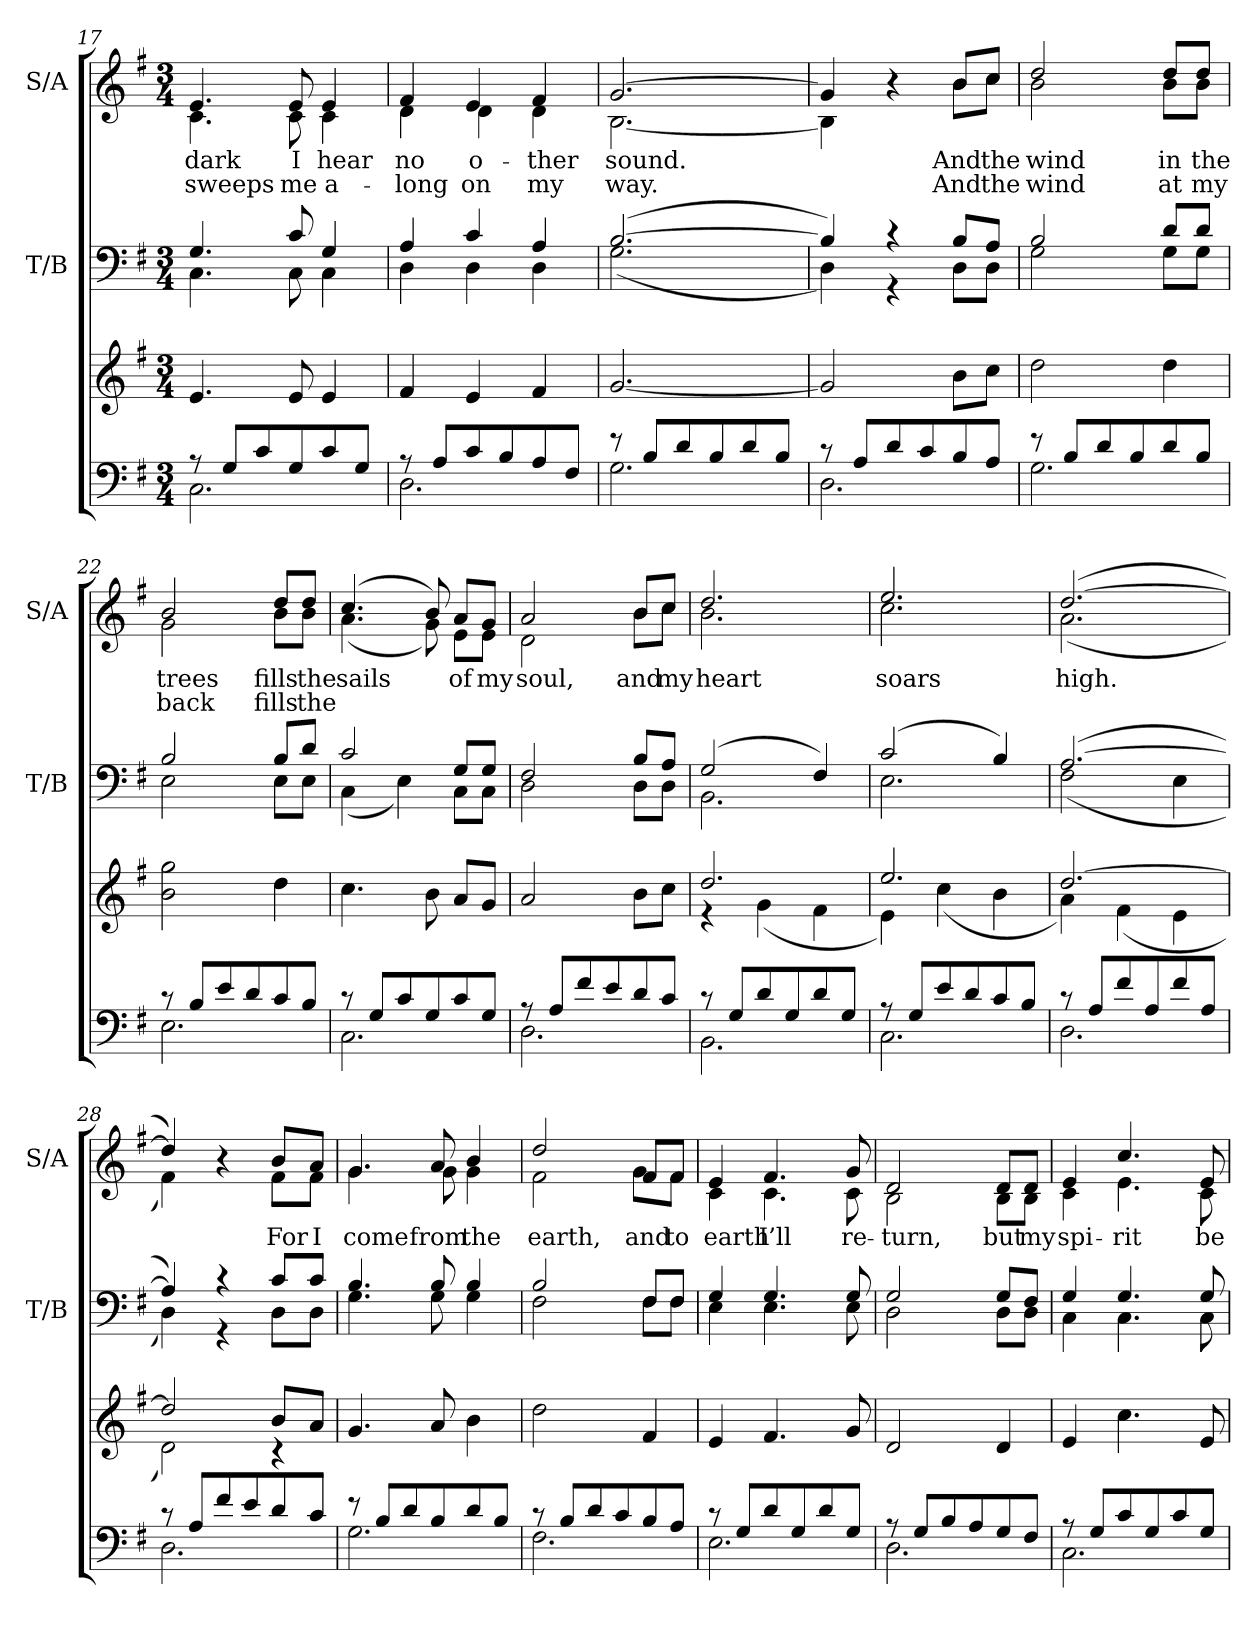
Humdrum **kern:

**kern	**kern	**kern	**kern	**text	**text
*part3	*part3	*part2	*part1	*part1	*part1
*staff4	*staff3	*staff2	*staff1	*staff1	*staff1
*	*	*I"T/B	*I"S/A	*	*
*	*	*I'T/B	*I'S/A	*	*
*clefF4	*clefG2	*clefF4	*clefG2	*	*
*k[f#]	*k[f#]	*k[f#]	*k[f#]	*	*
*M3/4	*M3/4	*M3/4	*M3/4	*	*
=17	=17	=17	=17	=17	=17
*^	*	*^	*^	*	*
8r	2.C	4.e	4.G	4.C	4.e	4.c	dark	sweeps
8GL	.	.	.	.	.	.	.	.
8c	.	.	.	.	.	.	.	.
8G	.	8e	8c	8C	8e	8c	I	me
8c	.	4e	4G	4C	4e	4c	hear	a-
8GJ	.	.	.	.	.	.	.	.
=18	=18	=18	=18	=18	=18	=18	=18	=18
8r	2.D	4f#	4A	4D	4f#	4d	no	-long
8AL	.	.	.	.	.	.	.	.
8c	.	4e	4c	4D	4e	4d	o-	on
8B	.	.	.	.	.	.	.	.
8A	.	4f#	4A	4D	4f#	4d	-ther	my
8F#J	.	.	.	.	.	.	.	.
=19	=19	=19	=19	=19	=19	=19	=19	=19
8r	2.G	[2.g	([2.B	(2.G	[2.g	[2.B	sound.	way.
8BL	.	.	.	.	.	.	.	.
8d	.	.	.	.	.	.	.	.
8B	.	.	.	.	.	.	.	.
8d	.	.	.	.	.	.	.	.
8BJ	.	.	.	.	.	.	.	.
=20	=20	=20	=20	=20	=20	=20	=20	=20
8r	2.D	2g]	4B])	4D)	4g]	4B]	.	.
8AL	.	.	.	.	.	.	.	.
8d	.	.	4r	4r	4ryy	4r	.	.
8c	.	.	.	.	.	.	.	.
8B	.	8bL	8BL	8DL	8bL	8bL	And	And
8AJ	.	8ccJ	8AJ	8DJ	8ccJ	8ccJ	the	the
!!LO:PB:g=z	!!
=21	=21	=21	=21	=21	=21	=21	=21	=21
8r	2.G	2dd	2B	2G	2dd	2b	wind	wind
8BL	.	.	.	.	.	.	.	.
8d	.	.	.	.	.	.	.	.
8B	.	.	.	.	.	.	.	.
8d	.	4dd	8dL	8GL	8ddL	8bL	in	at
8BJ	.	.	8dJ	8GJ	8ddJ	8bJ	the	my
=22	=22	=22	=22	=22	=22	=22	=22	=22
8r	2.E	2b 2gg	2B	2E	2b	2g	trees	back
8BL	.	.	.	.	.	.	.	.
8e	.	.	.	.	.	.	.	.
8d	.	.	.	.	.	.	.	.
8c	.	4dd	8BL	8EL	8ddL	8bL	fills	fills
8BJ	.	.	8dJ	8EJ	8ddJ	8bJ	the	the
=23	=23	=23	=23	=23	=23	=23	=23	=23
8r	2.C	4.cc	2c	(4C	(4.cc	(4.a	sails	.
8GL	.	.	.	.	.	.	.	.
8c	.	.	.	4E)	.	.	.	.
8G	.	8b	.	.	8b)	8g)	.	.
8c	.	8aL	8GL	8CL	8aL	8eL	of	.
8GJ	.	8gJ	8GJ	8CJ	8gJ	8eJ	my	.
=24	=24	=24	=24	=24	=24	=24	=24	=24
8r	2.D	2a	2F#	2D	2a	2d	soul,	.
8AL	.	.	.	.	.	.	.	.
8f#	.	.	.	.	.	.	.	.
8e	.	.	.	.	.	.	.	.
8d	.	8bL	8BL	8DL	8bL	8bL	and	.
8cJ	.	8ccJ	8AJ	8DJ	8ccJ	8ccJ	my	.
=25	=25	=25	=25	=25	=25	=25	=25	=25
*	*	*^	*	*	*	*	*	*
8r	2.BB	2.dd	4r	(2G	2.BB	2.dd	2.b	heart	.
8GL	.	.	.	.	.	.	.	.	.
8d	.	.	(4g	.	.	.	.	.	.
8G	.	.	.	.	.	.	.	.	.
8d	.	.	4f#	4F#)	.	.	.	.	.
8GJ	.	.	.	.	.	.	.	.	.
!!LO:LB:g=z	!!
=26	=26	=26	=26	=26	=26	=26	=26	=26	=26
8r	2.C	2.ee	4e)	(2c	2.E	2.ee	2.cc	soars	.
8GL	.	.	.	.	.	.	.	.	.
8e	.	.	(4cc	.	.	.	.	.	.
8d	.	.	.	.	.	.	.	.	.
8c	.	.	4b	4B)	.	.	.	.	.
8BJ	.	.	.	.	.	.	.	.	.
=27	=27	=27	=27	=27	=27	=27	=27	=27	=27
8r	2.D	[2.dd	4a)	([2.A	(2F#	([2.dd	(2.a	high.	.
8AL	.	.	.	.	.	.	.	.	.
8f#	.	.	(4f#	.	.	.	.	.	.
8A	.	.	.	.	.	.	.	.	.
8f#	.	.	4e	.	4E	.	.	.	.
8AJ	.	.	.	.	.	.	.	.	.
=28	=28	=28	=28	=28	=28	=28	=28	=28	=28
8r	2.D	2dd]	2d)	4A])	4D)	4dd])	4f#)	.	.
8AL	.	.	.	.	.	.	.	.	.
8f#	.	.	.	4r	4r	4ryy	4r	.	.
8e	.	.	.	.	.	.	.	.	.
8d	.	8bL	4r	8cL	8DL	8bL	8f#L	For	.
8cJ	.	8aJ	.	8cJ	8DJ	8aJ	8f#J	I	.
*	*	*v	*v	*	*	*	*	*	*
=29	=29	=29	=29	=29	=29	=29	=29	=29
8r	2.G	4.g	4.B	4.G	4.g	4.g	come	.
8BL	.	.	.	.	.	.	.	.
8d	.	.	.	.	.	.	.	.
8B	.	8a	8B	8G	8a	8g	from	.
8d	.	4b	4B	4G	4b	4g	the	.
8BJ	.	.	.	.	.	.	.	.
=30	=30	=30	=30	=30	=30	=30	=30	=30
8r	2.F#	2dd	2B	2F#	2dd	2f#	earth,	.
8BL	.	.	.	.	.	.	.	.
8d	.	.	.	.	.	.	.	.
8c	.	.	.	.	.	.	.	.
8B	.	4f#	8F#L	8F#L	8f#L	8gL	and	.
8AJ	.	.	8F#J	8F#J	8f#J	8f#J	to	.
!!LO:PB:g=z	!!
=31	=31	=31	=31	=31	=31	=31	=31	=31
8r	2.E	4e	4G	4E	4e	4c	earth	.
8GL	.	.	.	.	.	.	.	.
8d	.	4.f#	4.G	4.E	4.f#	4.c	I’ll	.
8G	.	.	.	.	.	.	.	.
8d	.	.	.	.	.	.	.	.
8GJ	.	8g	8G	8E	8g	8c	re-	.
=32	=32	=32	=32	=32	=32	=32	=32	=32
8r	2.D	2d	2G	2D	2d	2B	-turn,	.
8GL	.	.	.	.	.	.	.	.
8B	.	.	.	.	.	.	.	.
8A	.	.	.	.	.	.	.	.
8G	.	4d	8GL	8DL	8dL	8BL	but	.
8F#J	.	.	8F#J	8DJ	8dJ	8BJ	my	.
=33	=33	=33	=33	=33	=33	=33	=33	=33
8r	2.C	4e	4G	4C	4e	4c	spi-	.
8GL	.	.	.	.	.	.	.	.
8c	.	4.cc	4.G	4.C	4.cc	4.e	-rit	.
8G	.	.	.	.	.	.	.	.
8c	.	.	.	.	.	.	.	.
8GJ	.	8e	8G	8C	8e	8c	be-	.
*	*	*	*v	*v	*	*	*	*
*v	*v	*	*	*v	*v	*	*
=	=	=	=	=	=
*-	*-	*-	*-	*-	*-
